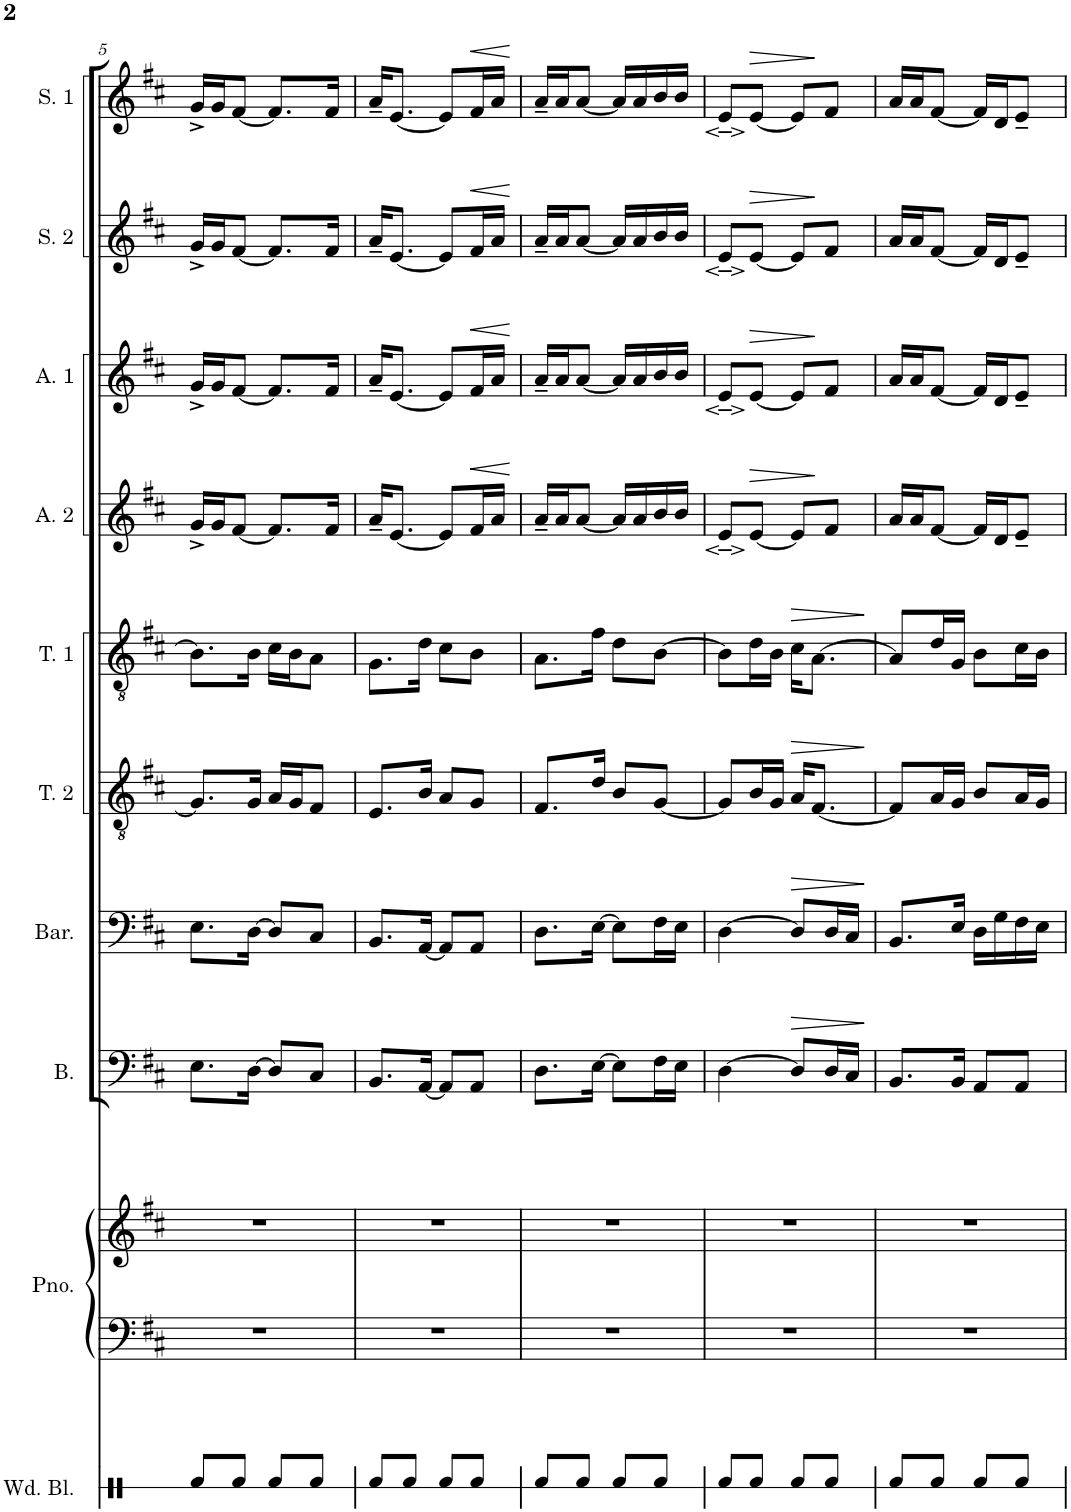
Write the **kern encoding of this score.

**kern	**kern	**kern	**kern	**dynam	**kern	**dynam	**kern	**dynam	**kern	**dynam	**kern	**dynam	**kern	**dynam	**kern	**dynam	**kern	**dynam
*part10	*part9	*part9	*part8	*part8	*part7	*part7	*part6	*part6	*part5	*part5	*part4	*part4	*part3	*part3	*part2	*part2	*part1	*part1
*staff11	*staff10	*staff9	*staff8	*staff8	*staff7	*staff7	*staff6	*staff6	*staff5	*staff5	*staff4	*staff4	*staff3	*staff3	*staff2	*staff2	*staff1	*staff1
*I"Wood Blocks	*I"Piano	*	*I"Bass	*	*I"Baritone	*	*I"Tenor 2	*	*I"Tenor 1	*	*I"Alto 2	*	*I"Alto 1	*	*I"Soprano 2	*	*I"Soprano 1	*
*I'Wd. Bl.	*I'Pno.	*	*I'B.	*	*I'Bar.	*	*I'T. 2	*	*I'T. 1	*	*I'A. 2	*	*I'A. 1	*	*I'S. 2	*	*I'S. 1	*
!!LO:PB:g=z
*clefX	*clefF4	*clefG2	*clefF4	*	*clefF4	*	*clefGv2	*	*clefGv2	*	*clefG2	*	*clefG2	*	*clefG2	*	*clefG2	*
*k[]	*k[f#c#]	*k[f#c#]	*k[f#c#]	*	*k[f#c#]	*	*k[f#c#]	*	*k[f#c#]	*	*k[f#c#]	*	*k[f#c#]	*	*k[f#c#]	*	*k[f#c#]	*
*M2/4	*M2/4	*M2/4	*M2/4	*	*M2/4	*	*M2/4	*	*M2/4	*	*M2/4	*	*M2/4	*	*M2/4	*	*M2/4	*
=5	=5	=5	=5	=5	=5	=5	=5	=5	=5	=5	=5	=5	=5	=5	=5	=5	=5	=5
8Rf/L	2r	2r	8.E\L	.	8.E\L	.	8.G/L]	.	8.B\L]	.	16g^/LL	.	16g^/LL	.	16g^/LL	.	16g^/LL	.
.	.	.	.	.	.	.	.	.	.	.	16g/J	.	16g/J	.	16g/J	.	16g/J	.
8Rf/J	.	.	.	.	.	.	.	.	.	.	[8f#/J	.	[8f#/J	.	[8f#/J	.	[8f#/J	.
.	.	.	[16D\Jk	.	[16D\Jk	.	16G/Jk	.	16B\Jk	.	.	.	.	.	.	.	.	.
8Rf/L	.	.	8D/L]	.	8D/L]	.	16A/LL	.	16c#\LL	.	8.f#/L]	.	8.f#/L]	.	8.f#/L]	.	8.f#/L]	.
.	.	.	.	.	.	.	16G/J	.	16B\J	.	.	.	.	.	.	.	.	.
8Rf/J	.	.	8C#/J	.	8C#/J	.	8F#/J	.	8A\J	.	.	.	.	.	.	.	.	.
.	.	.	.	.	.	.	.	.	.	.	16f#/Jk	.	16f#/Jk	.	16f#/Jk	.	16f#/Jk	.
=6	=6	=6	=6	=6	=6	=6	=6	=6	=6	=6	=6	=6	=6	=6	=6	=6	=6	=6
8Rf/L	2r	2r	8.BB/L	.	8.BB/L	.	8.E/L	.	8.G\L	.	16a~/KL	.	16a~/KL	.	16a~/KL	.	16a~/KL	.
.	.	.	.	.	.	.	.	.	.	.	[8.e/J	.	[8.e/J	.	[8.e/J	.	[8.e/J	.
8Rf/J	.	.	.	.	.	.	.	.	.	.	.	.	.	.	.	.	.	.
.	.	.	[16AA/Jk	.	[16AA/Jk	.	16B/Jk	.	16d\Jk	.	.	.	.	.	.	.	.	.
8Rf/L	.	.	8AA/L]	.	8AA/L]	.	8A/L	.	8c#\L	.	8e/L]	.	8e/L]	.	8e/L]	.	8e/L]	.
!	!	!	!	!	!	!	!	!	!	!	!	!LO:HP:b	!	!LO:HP:b	!	!LO:HP:b	!	!LO:HP:b
8Rf/J	.	.	8AA/J	.	8AA/J	.	8G/J	.	8B\J	.	16f#/L	<	16f#/L	<	16f#/L	<	16f#/L	<
.	.	.	.	.	.	.	.	.	.	.	16a/JJ	.	16a/JJ	.	16a/JJ	.	16a/JJ	.
.	.	.	.	.	.	.	.	.	.	.	.	[	.	[	.	[	.	[
=7	=7	=7	=7	=7	=7	=7	=7	=7	=7	=7	=7	=7	=7	=7	=7	=7	=7	=7
8Rf/L	2r	2r	8.D\L	.	8.D\L	.	8.F#/L	.	8.A\L	.	16a~/LL	.	16a~/LL	.	16a~/LL	.	16a~/LL	.
.	.	.	.	.	.	.	.	.	.	.	16a/J	.	16a/J	.	16a/J	.	16a/J	.
8Rf/J	.	.	.	.	.	.	.	.	.	.	[8a/J	.	[8a/J	.	[8a/J	.	[8a/J	.
.	.	.	[16E\Jk	.	[16E\Jk	.	16d/Jk	.	16f#\Jk	.	.	.	.	.	.	.	.	.
8Rf/L	.	.	8E\L]	.	8E\L]	.	8B/L	.	8d\L	.	16a/LL]	.	16a/LL]	.	16a/LL]	.	16a/LL]	.
.	.	.	.	.	.	.	.	.	.	.	16a/	.	16a/	.	16a/	.	16a/	.
8Rf/J	.	.	16F#\L	.	16F#\L	.	[8G/J	.	[8B\J	.	16b/	.	16b/	.	16b/	.	16b/	.
.	.	.	16E\JJ	.	16E\JJ	.	.	.	.	.	16b/JJ	.	16b/JJ	.	16b/JJ	.	16b/JJ	.
=8	=8	=8	=8	=8	=8	=8	=8	=8	=8	=8	=8	=8	=8	=8	=8	=8	=8	=8
8Rf/L	2r	2r	[4D\	.	[4D\	.	8G/L]	.	8B\L]	.	8e~/L	.	8e~/L	.	8e~/L	.	8e~/L	.
!	!	!	!	!	!	!	!	!	!	!	!	!LO:HP:b	!	!LO:HP:b	!	!LO:HP:b	!	!LO:HP:b
8Rf/J	.	.	.	.	.	.	16B/L	.	16d\L	.	[8e/J	>	[8e/J	>	[8e/J	>	[8e/J	>
.	.	.	.	.	.	.	16G/JJ	.	16B\JJ	.	.	.	.	.	.	.	.	.
!	!	!	!	!LO:HP:b	!	!LO:HP:b	!	!LO:HP:b	!	!LO:HP:b	!	!	!	!	!	!	!	!
8Rf/L	.	.	8D/L]	>	8D/L]	>	16A/KL	>	16c#\KL	>	8e/L]	.	8e/L]	.	8e/L]	.	8e/L]	.
.	.	.	.	.	.	.	[8.F#/J	.	[8.A\J	.	.	.	.	.	.	.	.	.
8Rf/J	.	.	16D/L	.	16D/L	.	.	.	.	.	8f#/J	]	8f#/J	]	8f#/J	]	8f#/J	]
.	.	.	16C#/JJ	.	16C#/JJ	.	.	.	.	.	.	.	.	.	.	.	.	.
.	.	.	.	]	.	]	.	]	.	]	.	.	.	.	.	.	.	.
=9	=9	=9	=9	=9	=9	=9	=9	=9	=9	=9	=9	=9	=9	=9	=9	=9	=9	=9
8Rf/L	2r	2r	8.BB/L	.	8.BB/L	.	8F#/L]	.	8A/L]	.	16a/LL	.	16a/LL	.	16a/LL	.	16a/LL	.
.	.	.	.	.	.	.	.	.	.	.	16a/J	.	16a/J	.	16a/J	.	16a/J	.
8Rf/J	.	.	.	.	.	.	16A/L	.	16d/L	.	[8f#/J	.	[8f#/J	.	[8f#/J	.	[8f#/J	.
.	.	.	16BB/Jk	.	16E/Jk	.	16G/JJ	.	16G/JJ	.	.	.	.	.	.	.	.	.
8Rf/L	.	.	8AA/L	.	16D\LL	.	8B/L	.	8B\L	.	16f#/LL]	.	16f#/LL]	.	16f#/LL]	.	16f#/LL]	.
.	.	.	.	.	16G\	.	.	.	.	.	16d/J	.	16d/J	.	16d/J	.	16d/J	.
8Rf/J	.	.	8AA/J	.	16F#\	.	16A/L	.	16c#\L	.	8e~/J	.	8e~/J	.	8e~/J	.	8e~/J	.
.	.	.	.	.	16E\JJ	.	16G/JJ	.	16B\JJ	.	.	.	.	.	.	.	.	.
=	=	=	=	=	=	=	=	=	=	=	=	=	=	=	=	=	=	=
*-	*-	*-	*-	*-	*-	*-	*-	*-	*-	*-	*-	*-	*-	*-	*-	*-	*-	*-
